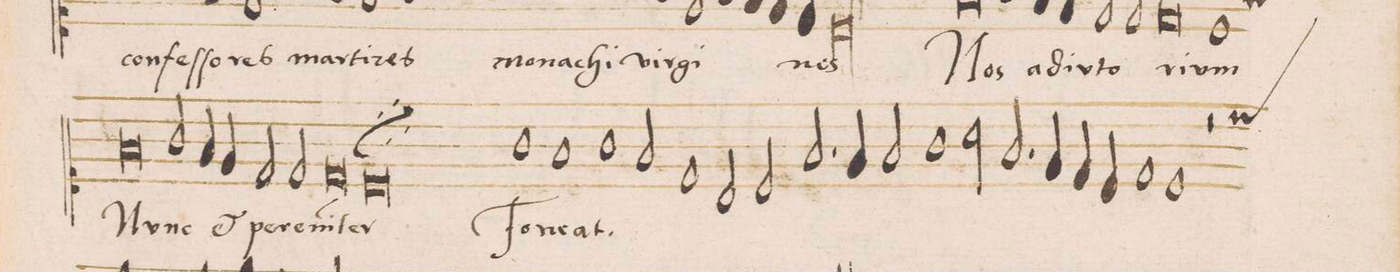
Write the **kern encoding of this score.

**kern	**text
*I"DISCANTVS	*
*clefC1	*
*k[]	*
*met(C|)	*
*M2/1	*
2g/	et
4f/	.
4e/	.
=65-	=65-
2d/	pe-
2d/	-ren-
0d	-(n)i-
=66-	=66-
1cl;	-ter
=67||	=67||
1g	Fo-
1f	-ve-
=68-	=68-
1g	-at.
2f/	.
1d/	.
=69-	=69-
2B/	.
2c/	.
2.f/	.
=70-	=70-
4e/	.
2f/	.
1g	.
=71-	=71-
2a\	.
2.f/	.
4e/	.
4d/	.
4c/	.
=72-	=72-
1d	.
1c	.
=73-	=73-
*custos:cc	*
2r	.
*-	*-
